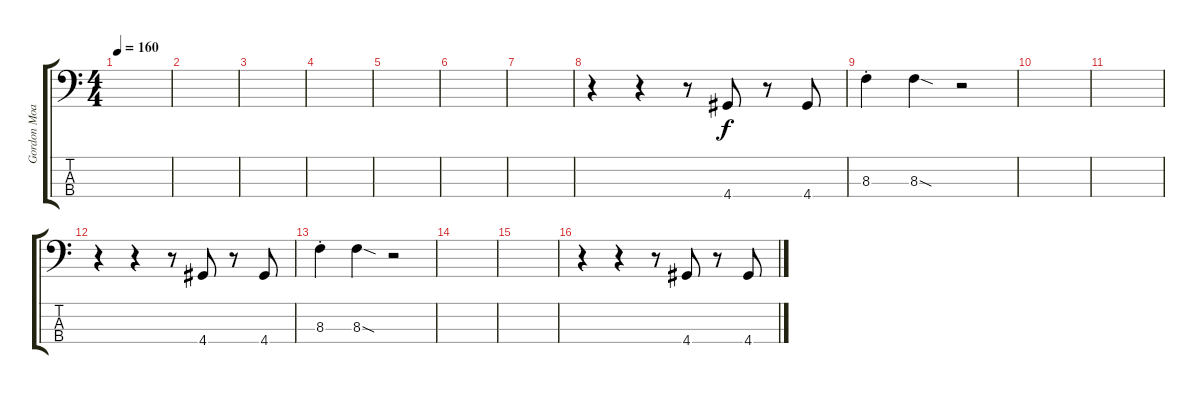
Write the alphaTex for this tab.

\track ("Gordon Moakes" "Gordon Moa") {instrument electricbassfinger}
\staff {score tabs}
\tuning (G2 D2 A1 E1) {hide}
\ts (4 4)
\tempo 160
\clef f4
\ks c
|
|
|
|
|
|
|
r.4 r.4 r.8 4.4.8 r.8 4.4.8 |
8.3{st}.4 8.3{sod}.4 r.2 |
|
|
r.4 r.4 r.8 4.4.8 r.8 4.4.8 |
8.3{st}.4 8.3{sod}.4 r.2 |
|
|
r.4 r.4 r.8 4.4.8 r.8 4.4.8
